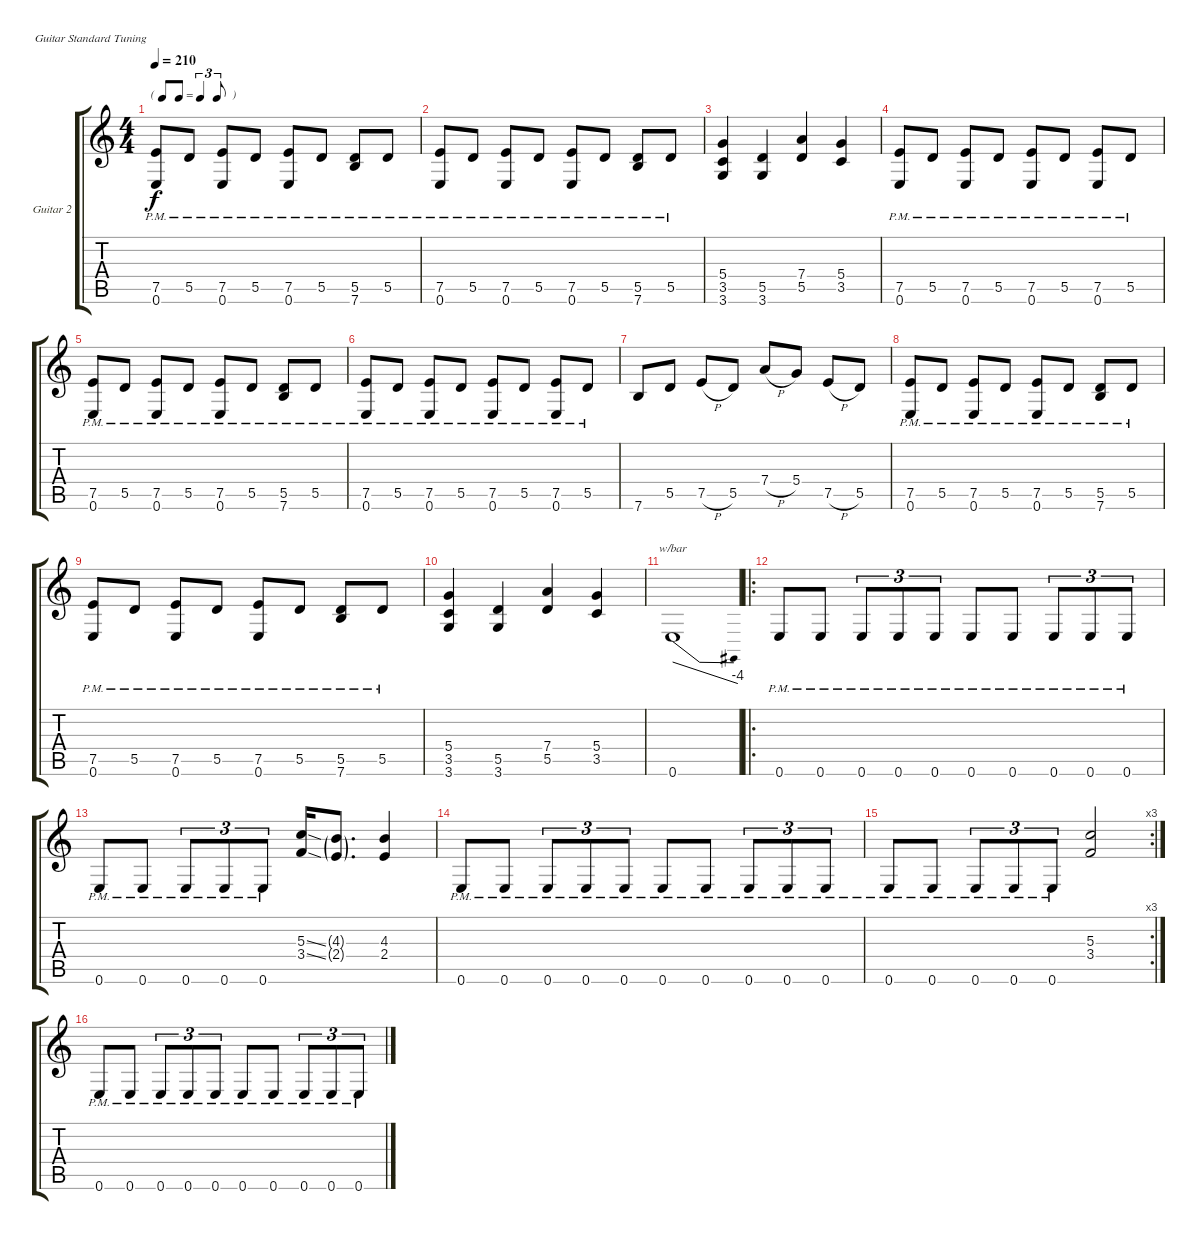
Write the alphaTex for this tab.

\bracketExtendMode groupsimilarinstruments
\firstSystemTrackNameOrientation horizontal
\otherSystemsTrackNameOrientation horizontal
\track ("Guitar 2" "Guitar 2") {instrument distortionguitar}
\staff {score tabs}
\tuning (E4 B3 G3 D3 A2 E2)
\ts (4 4)
\tf triplet8th
\tempo 210
\clef g2
\scale
0.333333
\ks c
(7.5{pm} 0.6{pm}).8{dy f} 5.5{pm}.8 (7.5{pm} 0.6{pm}).8 5.5{pm}.8 (7.5{pm} 0.6{pm}).8 5.5{pm}.8 (5.5{pm} 7.6{pm}).8 5.5{pm}.8 |
\scale
0.333333 (7.5{pm} 0.6{pm}).8 5.5{pm}.8 (7.5{pm} 0.6{pm}).8 5.5{pm}.8 (7.5{pm} 0.6{pm}).8 5.5{pm}.8 (5.5{pm} 7.6{pm}).8 5.5{pm}.8 |
\scale
0.333333 (5.4 3.5 3.6).4 (5.5 3.6).4 (7.4 5.5).4 (5.4 3.5).4 |
\scale
0.333333 (7.5{pm} 0.6{pm}).8 5.5{pm}.8 (7.5{pm} 0.6{pm}).8 5.5{pm}.8 (7.5{pm} 0.6{pm}).8 5.5{pm}.8 (7.5{pm} 0.6{pm}).8 5.5{pm}.8 |
\scale
0.333333 (7.5{pm} 0.6{pm}).8 5.5{pm}.8 (7.5{pm} 0.6{pm}).8 5.5{pm}.8 (7.5{pm} 0.6{pm}).8 5.5{pm}.8 (5.5{pm} 7.6{pm}).8 5.5{pm}.8 |
\scale
0.333333 (7.5{pm} 0.6{pm}).8 5.5{pm}.8 (7.5{pm} 0.6{pm}).8 5.5{pm}.8 (7.5{pm} 0.6{pm}).8 5.5{pm}.8 (7.5{pm} 0.6{pm}).8 5.5{pm}.8 |
\scale
0.333333 7.6.8 5.5.8 7.5{h}.8 5.5.8 7.4{h}.8 5.4.8 7.5{h}.8 5.5.8 |
\scale
0.333333 (7.5{pm} 0.6{pm}).8 5.5{pm}.8 (7.5{pm} 0.6{pm}).8 5.5{pm}.8 (7.5{pm} 0.6{pm}).8 5.5{pm}.8 (5.5{pm} 7.6{pm}).8 5.5{pm}.8 |
\scale
0.333333 (7.5{pm} 0.6{pm}).8 5.5{pm}.8 (7.5{pm} 0.6{pm}).8 5.5{pm}.8 (7.5{pm} 0.6{pm}).8 5.5{pm}.8 (5.5{pm} 7.6{pm}).8 5.5{pm}.8 |
\scale
0.313131 (5.4 3.5 3.6).4 (5.5 3.6).4 (7.4 5.5).4 (5.4 3.5).4 |
\scale
0.313131 0.6.1{tbe (dive default 0 0 60 -16)} |
\ro
\scale
0.373737 0.6{pm}.8 0.6{pm}.8 0.6{pm}.8{tu (3 2)} 0.6{pm}.8{tu (3 2)} 0.6{pm}.8{tu (3 2)} 0.6{pm}.8 0.6{pm}.8 0.6{pm}.8{tu (3 2)} 0.6{pm}.8{tu (3 2)} 0.6{pm}.8{tu (3 2)} |
\scale
0.322917 0.6{pm}.8 0.6{pm}.8 0.6{pm}.8{tu (3 2)} 0.6{pm}.8{tu (3 2)} 0.6{pm}.8{tu (3 2)} (5.3{ss} 3.4{ss}).16 (4.3{g} 2.4{g}).8{d} (4.3 2.4).4 |
\scale
0.322917 0.6{pm}.8 0.6{pm}.8 0.6{pm}.8{tu (3 2)} 0.6{pm}.8{tu (3 2)} 0.6{pm}.8{tu (3 2)} 0.6{pm}.8 0.6{pm}.8 0.6{pm}.8{tu (3 2)} 0.6{pm}.8{tu (3 2)} 0.6{pm}.8{tu (3 2)} |
\rc 3
\scale
0.354167 0.6{pm}.8 0.6{pm}.8 0.6{pm}.8{tu (3 2)} 0.6{pm}.8{tu (3 2)} 0.6{pm}.8{tu (3 2)} (5.3 3.4).2 |
\scale
0.333333 0.6{pm}.8 0.6{pm}.8 0.6{pm}.8{tu (3 2)} 0.6{pm}.8{tu (3 2)} 0.6{pm}.8{tu (3 2)} 0.6{pm}.8 0.6{pm}.8 0.6{pm}.8{tu (3 2)} 0.6{pm}.8{tu (3 2)} 0.6{pm}.8{tu (3 2)}
